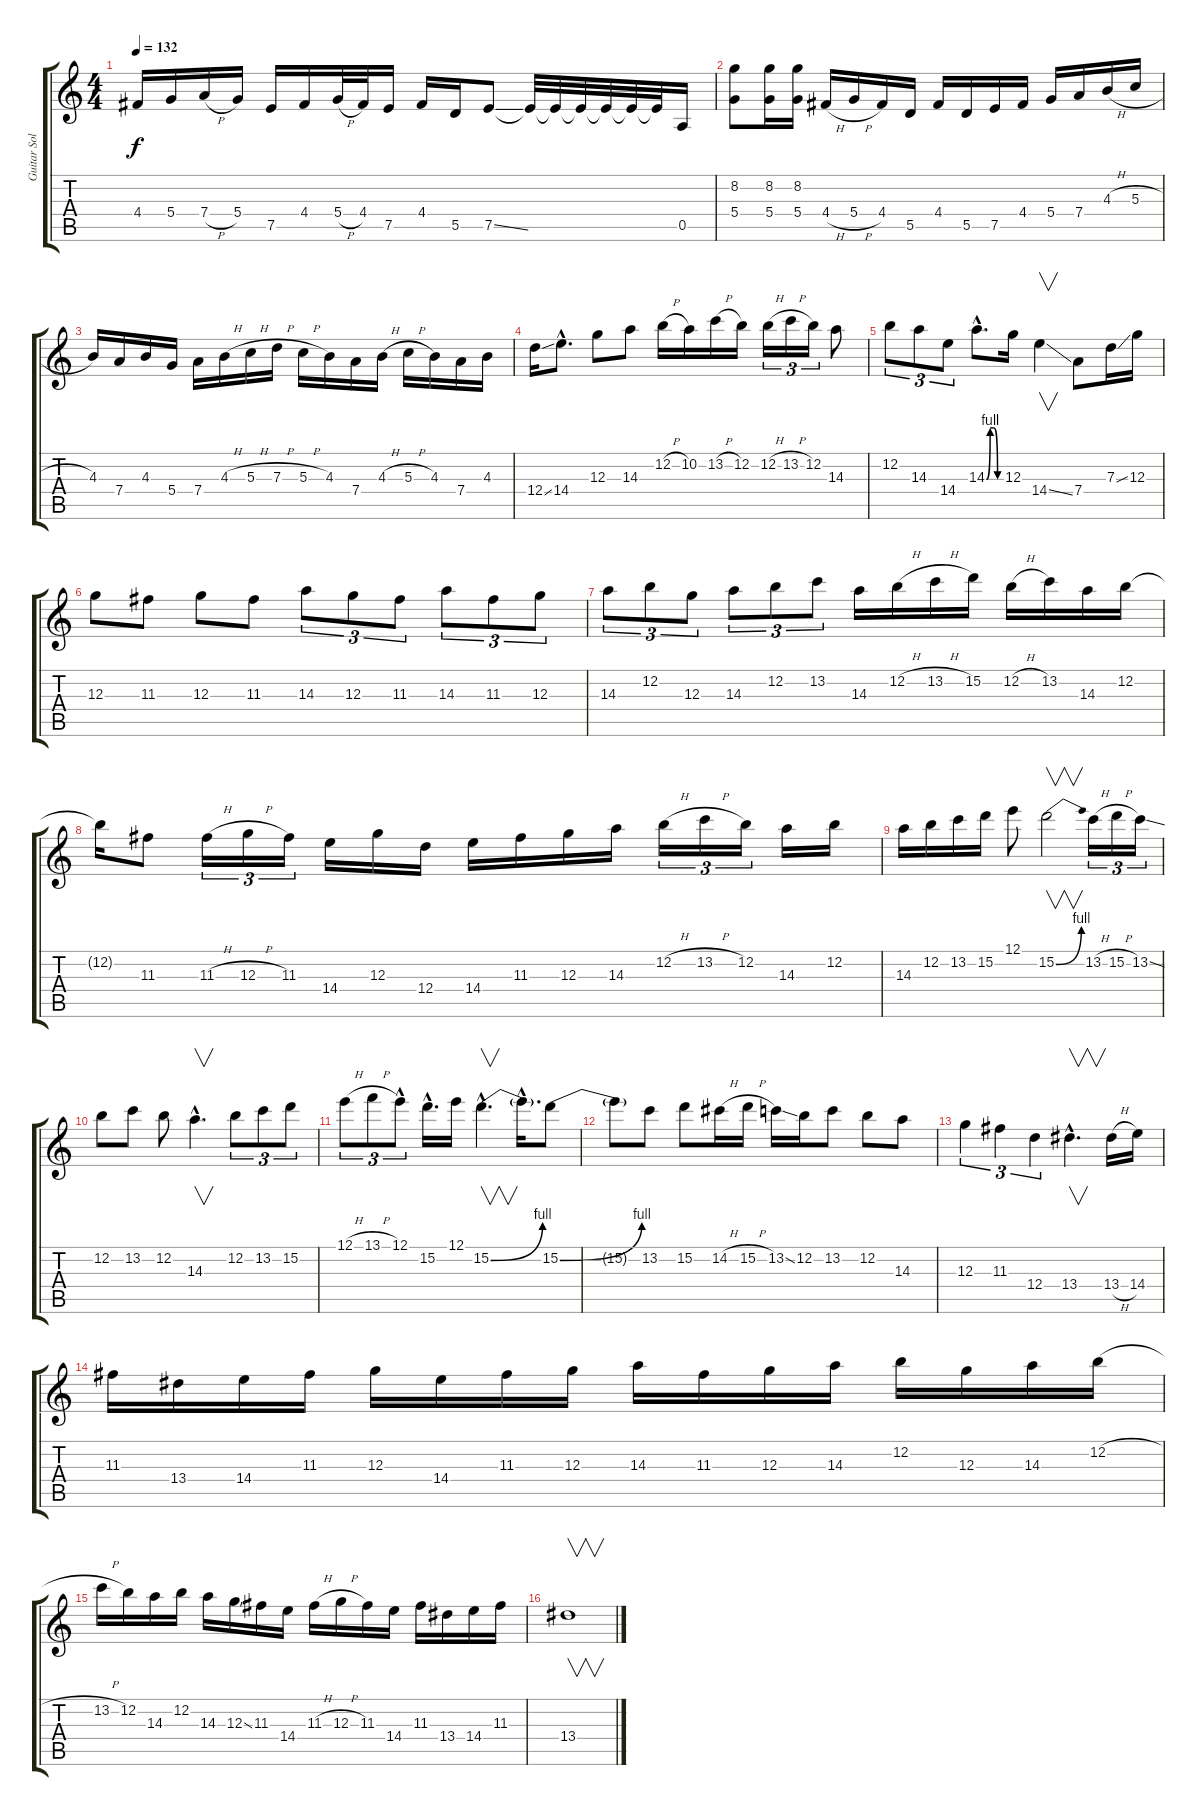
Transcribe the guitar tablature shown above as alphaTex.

\track ("Guitar Solo" "Guitar Sol") {instrument distortionguitar}
\staff {score tabs}
\tuning (E4 B3 G3 D3 A2 E2) {hide}
\ts (4 4)
\tempo 132
\clef g2
\ks c
4.4.16{dy f} 5.4.16 7.4{h}.16 5.4.16 7.5.16 4.4.16 5.4{h}.32 4.4.32 7.5.16 4.4.16 5.5.16 7.5{ss}.8 7.5{t}.32 7.5{t}.32 7.5{t}.32 7.5{t}.32 7.5{t}.32 7.5{t}.32 0.5.16 |
(8.2 5.4).8 (8.2 5.4).16 (8.2 5.4).16 4.4{h}.16 5.4{h}.16 4.4.16 5.5.16 4.4.16 5.5.16 7.5.16 4.4.16 5.4.16 7.4.16 4.3{h}.16 5.3{h}.16 |
4.3.16 7.4.16 4.3.16 5.4.16 7.4.16 4.3{h}.16 5.3{h}.16 7.3{h}.16 5.3{h}.16 4.3.16 7.4.16 4.3{h}.16 5.3{h}.16 4.3.16 7.4.16 4.3.16 |
12.4{ss}.16 14.4{hac}.8{d} 12.3.8 14.3.8 12.2{h}.16 10.2.16 13.2{h}.16 12.2.16 12.2{h}.16{tu (3 2)} 13.2{h}.16{tu (3 2)} 12.2.16{tu (3 2)} 14.3.8 |
12.2.8{tu (3 2)} 14.3.8{tu (3 2)} 14.4.8{tu (3 2)} 14.3{be (custom 0 0 15 4 30 4 45 0 60 0) hac}.8{d} 12.3.16 14.4{ss}.4{v} 7.4.8 7.3{ss}.16 12.3.16 |
12.3.8 11.3.8 12.3.8 11.3.8 14.3.8{tu (3 2)} 12.3.8{tu (3 2)} 11.3.8{tu (3 2)} 14.3.8{tu (3 2)} 11.3.8{tu (3 2)} 12.3.8{tu (3 2)} |
14.3.8{tu (3 2)} 12.2.8{tu (3 2)} 12.3.8{tu (3 2)} 14.3.8{tu (3 2)} 12.2.8{tu (3 2)} 13.2.8{tu (3 2)} 14.3.16 12.2{h}.16 13.2{h}.16 15.2.16 12.2{h}.16 13.2.16 14.3.16 12.2.16 |
12.2{t}.16 11.3.8 11.3{h}.16{tu (3 2)} 12.3{h}.16{tu (3 2)} 11.3.16{tu (3 2)} 14.4.16 12.3.16 12.4.16 14.4.16 11.3.16 12.3.16 14.3.16 12.2{h}.16{tu (3 2)} 13.2{h}.16{tu (3 2)} 12.2.16{tu (3 2)} 14.3.16 12.2.16 |
14.3.16 12.2.16 13.2.16 15.2.16 12.1.8 15.2{be (bend 0 0 60 4)}.2{v} 13.2{h}.16{tu (3 2)} 15.2{h}.16{tu (3 2)} 13.2{ss}.16{tu (3 2)} |
12.2.8 13.2.8 12.2.8 14.3{hac}.4{v d} 12.2.8{tu (3 2)} 13.2.8{tu (3 2)} 15.2.8{tu (3 2)} |
12.1{h}.8{tu (3 2)} 13.1{h}.8{tu (3 2)} 12.1{hac}.8{tu (3 2)} 15.2{hac}.16{d} 12.1.16 15.2{be (bend 0 0 60 4) hac}.4{v d} 15.2{hac t}.16{d} 15.2{be (bend 0 0 60 4)}.8 |
15.2{t}.8 13.2.8 15.2.8 14.2{h}.16 15.2{h}.16 13.2{ss}.16 12.2.16 13.2.8 12.2.8 14.3.8 |
12.3.4{tu (3 2)} 11.3.4{tu (3 2)} 12.4.4{tu (3 2)} 13.4{hac}.4{v d} 13.4{h}.16 14.4.16 |
11.3.16 13.4.16 14.4.16 11.3.16 12.3.16 14.4.16 11.3.16 12.3.16 14.3.16 11.3.16 12.3.16 14.3.16 12.2.16 12.3.16 14.3.16 12.2{h}.16 |
13.2{h}.16 12.2.16 14.3.16 12.2.16 14.3.16 12.3{ss}.16 11.3.16 14.4.16 11.3{h}.16 12.3{h}.16 11.3.16 14.4.16 11.3.16 13.4.16 14.4.16 11.3.16 |
13.4.1{v}
